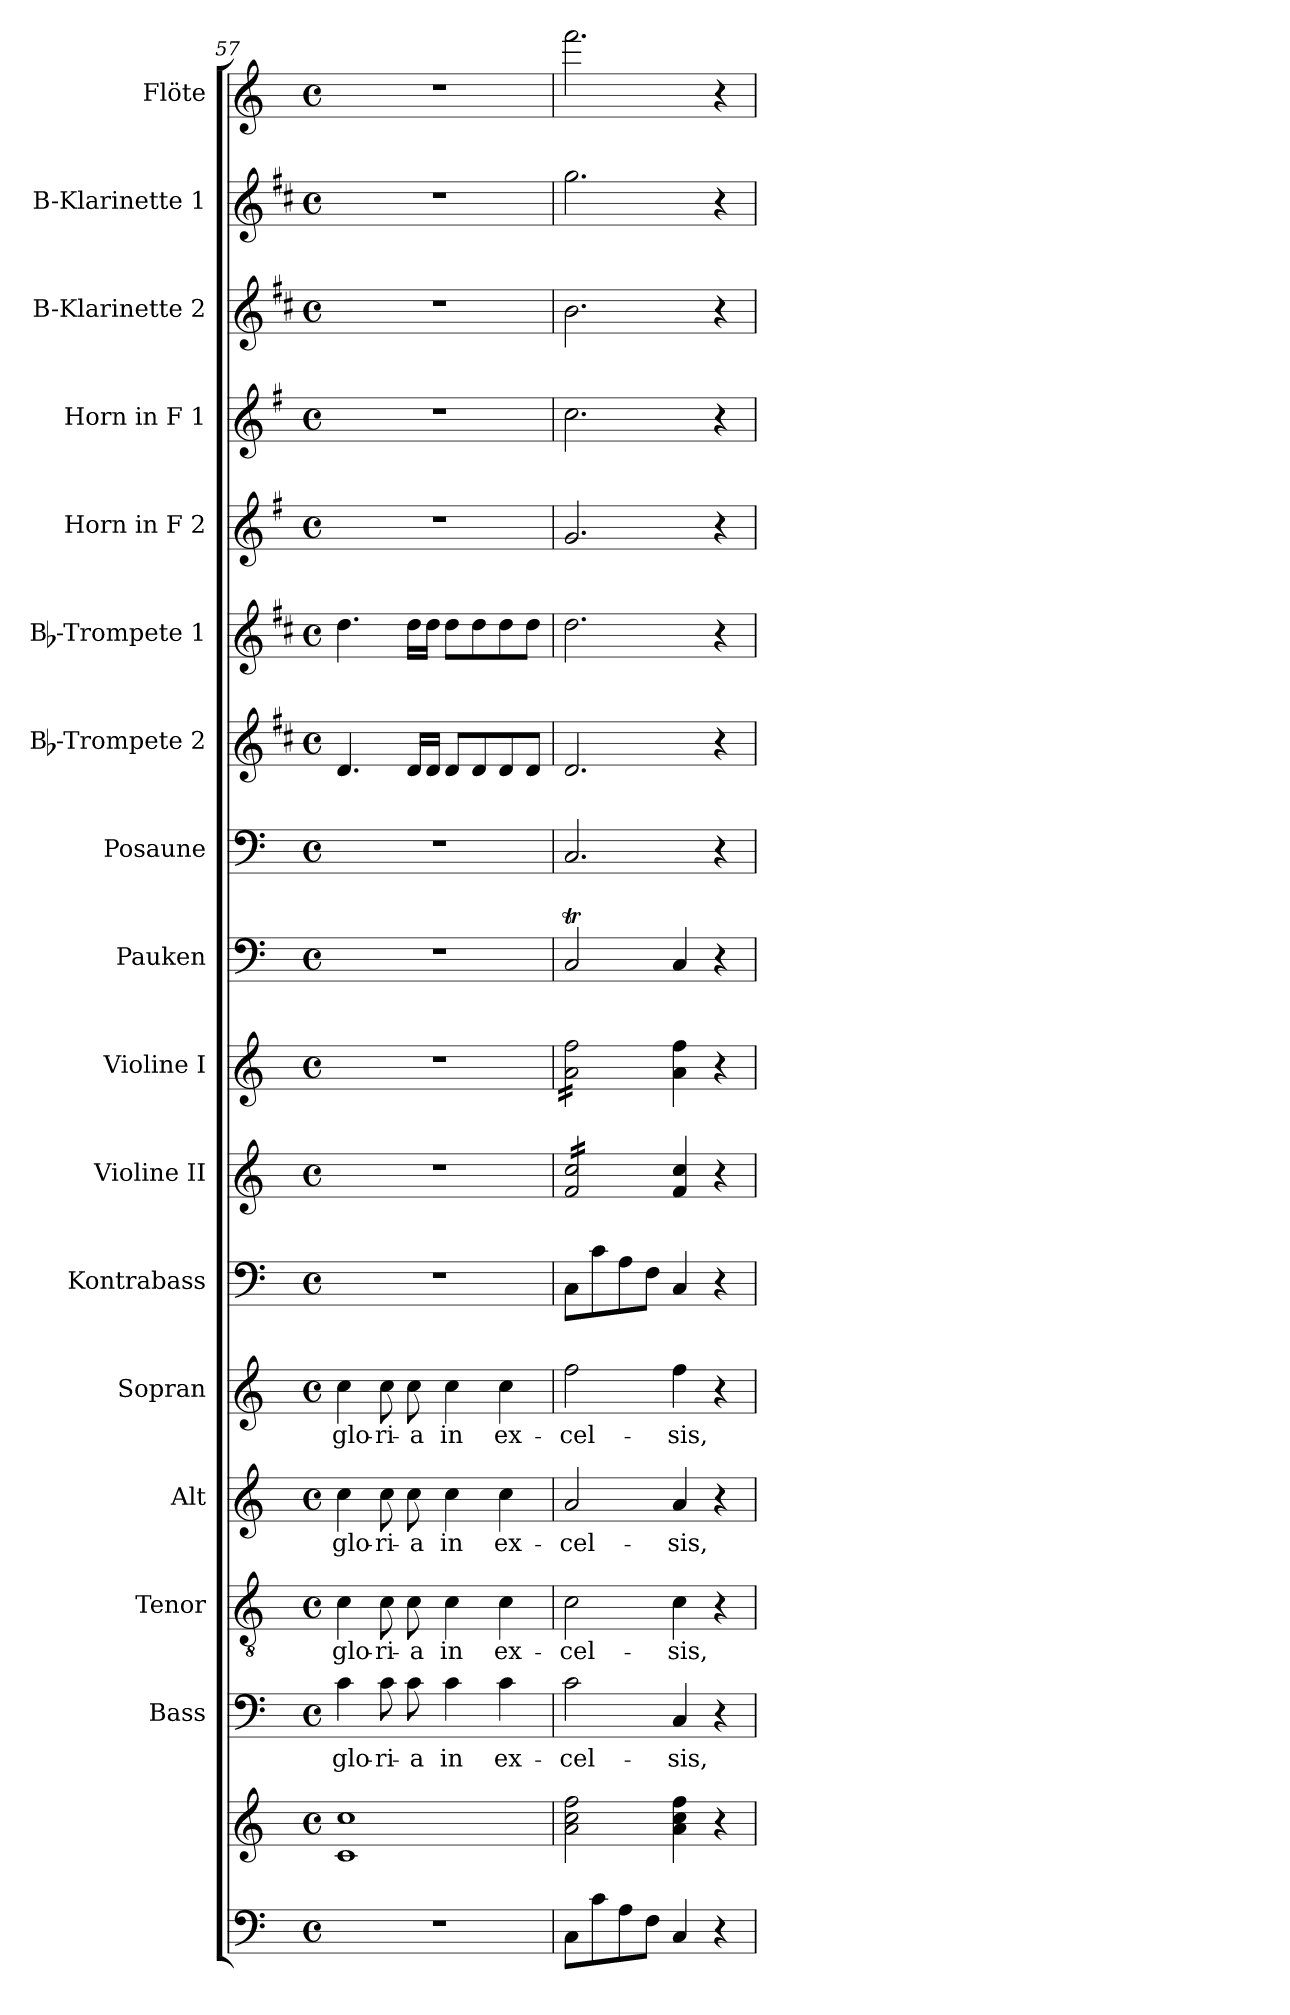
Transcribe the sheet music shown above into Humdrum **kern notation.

**kern	**kern	**kern	**text	**kern	**text	**kern	**text	**kern	**text	**kern	**kern	**kern	**kern	**kern	**kern	**kern	**kern	**kern	**kern	**kern	**kern
*part17	*part17	*part16	*part16	*part15	*part15	*part14	*part14	*part13	*part13	*part12	*part11	*part10	*part9	*part8	*part7	*part6	*part5	*part4	*part3	*part2	*part1
*staff18	*staff17	*staff16	*staff16	*staff15	*staff15	*staff14	*staff14	*staff13	*staff13	*staff12	*staff11	*staff10	*staff9	*staff8	*staff7	*staff6	*staff5	*staff4	*staff3	*staff2	*staff1
*	*	*I"Bass	*	*I"Tenor	*	*I"Alt	*	*I"Sopran	*	*I"Kontrabass	*I"Violine II	*I"Violine I	*I"Pauken	*I"Posaune	*I"Bb-Trompete 2	*I"Bb-Trompete 1	*I"Horn in F 2	*I"Horn in F 1	*I"B-Klarinette 2	*I"B-Klarinette 1	*I"Flöte
*	*	*I'B.	*	*I'T.	*	*I'A.	*	*I'S.	*	*I'Kb.	*I'Vl. II	*I'Vl. I	*I'Pk.	*I'Pos.	*I'Bb Trp. 2	*I'Bb Trp. 1	*I'Hrn. 2	*I'Hrn. 1	*I'B Kl. 2	*I'B Kl. 1	*I'Fl.
*clefF4	*clefG2	*clefF4	*	*clefGv2	*	*clefG2	*	*clefG2	*	*clefF4	*clefG2	*clefG2	*clefF4	*clefF4	*clefG2	*clefG2	*clefG2	*clefG2	*clefG2	*clefG2	*clefG2
*	*	*	*	*	*	*	*	*	*	*ITrd7c12	*	*	*	*	*ITrd1c2	*ITrd1c2	*ITrd4c7	*ITrd4c7	*ITrd1c2	*ITrd1c2	*
*k[]	*k[]	*k[]	*	*k[]	*	*k[]	*	*k[]	*	*k[]	*k[]	*k[]	*k[]	*k[]	*k[]	*k[]	*k[]	*k[]	*k[]	*k[]	*k[]
*C:	*C:	*C:	*	*C:	*	*C:	*	*C:	*	*C:	*C:	*C:	*C:	*C:	*C:	*C:	*C:	*C:	*C:	*C:	*C:
*M4/4	*M4/4	*M4/4	*	*M4/4	*	*M4/4	*	*M4/4	*	*M4/4	*M4/4	*M4/4	*M4/4	*M4/4	*M4/4	*M4/4	*M4/4	*M4/4	*M4/4	*M4/4	*M4/4
*met(c)	*met(c)	*met(c)	*	*met(c)	*	*met(c)	*	*met(c)	*	*met(c)	*met(c)	*met(c)	*met(c)	*met(c)	*met(c)	*met(c)	*met(c)	*met(c)	*met(c)	*met(c)	*met(c)
=57	=57	=57	=57	=57	=57	=57	=57	=57	=57	=57	=57	=57	=57	=57	=57	=57	=57	=57	=57	=57	=57
!	!	!	!LO:LY:b	!	!LO:LY:b	!	!LO:LY:b	!	!LO:LY:b	!	!	!	!	!	!	!	!	!	!	!	!
1r	1c 1cc	4c\	glo-	4c\	glo-	4cc\	glo-	4cc\	glo-	1r	1r	1r	1r	1r	4.c/	4.cc\	1r	1r	1r	1r	1r
!	!	!	!LO:LY:b	!	!LO:LY:b	!	!LO:LY:b	!	!LO:LY:b	!	!	!	!	!	!	!	!	!	!	!	!
.	.	8c\	-ri-	8c\	-ri-	8cc\	-ri-	8cc\	-ri-	.	.	.	.	.	.	.	.	.	.	.	.
!	!	!	!LO:LY:b	!	!LO:LY:b	!	!LO:LY:b	!	!LO:LY:b	!	!	!	!	!	!	!	!	!	!	!	!
.	.	8c\	-a	8c\	-a	8cc\	-a	8cc\	-a	.	.	.	.	.	16c/LL	16cc\LL	.	.	.	.	.
.	.	.	.	.	.	.	.	.	.	.	.	.	.	.	16c/JJ	16cc\JJ	.	.	.	.	.
!	!	!	!LO:LY:b	!	!LO:LY:b	!	!LO:LY:b	!	!LO:LY:b	!	!	!	!	!	!	!	!	!	!	!	!
.	.	4c\	in	4c\	in	4cc\	in	4cc\	in	.	.	.	.	.	8c/L	8cc\L	.	.	.	.	.
.	.	.	.	.	.	.	.	.	.	.	.	.	.	.	8c/	8cc\	.	.	.	.	.
!	!	!	!LO:LY:b	!	!LO:LY:b	!	!LO:LY:b	!	!LO:LY:b	!	!	!	!	!	!	!	!	!	!	!	!
.	.	4c\	ex-	4c\	ex-	4cc\	ex-	4cc\	ex-	.	.	.	.	.	8c/	8cc\	.	.	.	.	.
.	.	.	.	.	.	.	.	.	.	.	.	.	.	.	8c/J	8cc\J	.	.	.	.	.
=58	=58	=58	=58	=58	=58	=58	=58	=58	=58	=58	=58	=58	=58	=58	=58	=58	=58	=58	=58	=58	=58
!	!	!	!LO:LY:b	!	!LO:LY:b	!	!LO:LY:b	!	!LO:LY:b	!	!	!	!	!	!	!	!	!	!	!	!
*	*	*	*	*	*	*	*	*	*	*	*tremolo	*	*	*	*	*	*	*	*	*	*
*	*	*	*	*	*	*	*	*	*	*	*	*tremolo	*	*	*	*	*	*	*	*	*
8C\L	2a\ 2cc\ 2ff\	2c\	-cel-	2c\	-cel-	2a/	-cel-	2ff\	-cel-	8CC\L	16f/ 16cc/LL	16a\ 16ff\LL	2CT/	2.C/	2.c/	2.cc\	2.c/	2.f\	2.a\	2.ff\	2.fff\
.	.	.	.	.	.	.	.	.	.	.	16f/ 16cc/	16a\ 16ff\	.	.	.	.	.	.	.	.	.
8c\	.	.	.	.	.	.	.	.	.	8C\	16f/ 16cc/	16a\ 16ff\	.	.	.	.	.	.	.	.	.
.	.	.	.	.	.	.	.	.	.	.	16f/ 16cc/	16a\ 16ff\	.	.	.	.	.	.	.	.	.
8A\	.	.	.	.	.	.	.	.	.	8AA\	16f/ 16cc/	16a\ 16ff\	.	.	.	.	.	.	.	.	.
.	.	.	.	.	.	.	.	.	.	.	16f/ 16cc/	16a\ 16ff\	.	.	.	.	.	.	.	.	.
8F\J	.	.	.	.	.	.	.	.	.	8FF\J	16f/ 16cc/	16a\ 16ff\	.	.	.	.	.	.	.	.	.
.	.	.	.	.	.	.	.	.	.	.	16f/ 16cc/JJ	16a\ 16ff\JJ	.	.	.	.	.	.	.	.	.
*	*	*	*	*	*	*	*	*	*	*	*	*Xtremolo	*	*	*	*	*	*	*	*	*
*	*	*	*	*	*	*	*	*	*	*	*Xtremolo	*	*	*	*	*	*	*	*	*	*
!	!	!	!LO:LY:b	!	!LO:LY:b	!	!LO:LY:b	!	!LO:LY:b	!	!	!	!	!	!	!	!	!	!	!	!
4C/	4a\ 4cc\ 4ff\	4C/	-sis,	4c\	-sis,	4a/	-sis,	4ff\	-sis,	4CC/	4f/ 4cc/	4a\ 4ff\	4CTTT/	.	.	.	.	.	.	.	.
4r	4r	4r	.	4r	.	4r	.	4r	.	4r	4r	4r	4r	4r	4r	4r	4r	4r	4r	4r	4r
=	=	=	=	=	=	=	=	=	=	=	=	=	=	=	=	=	=	=	=	=	=
*-	*-	*-	*-	*-	*-	*-	*-	*-	*-	*-	*-	*-	*-	*-	*-	*-	*-	*-	*-	*-	*-
